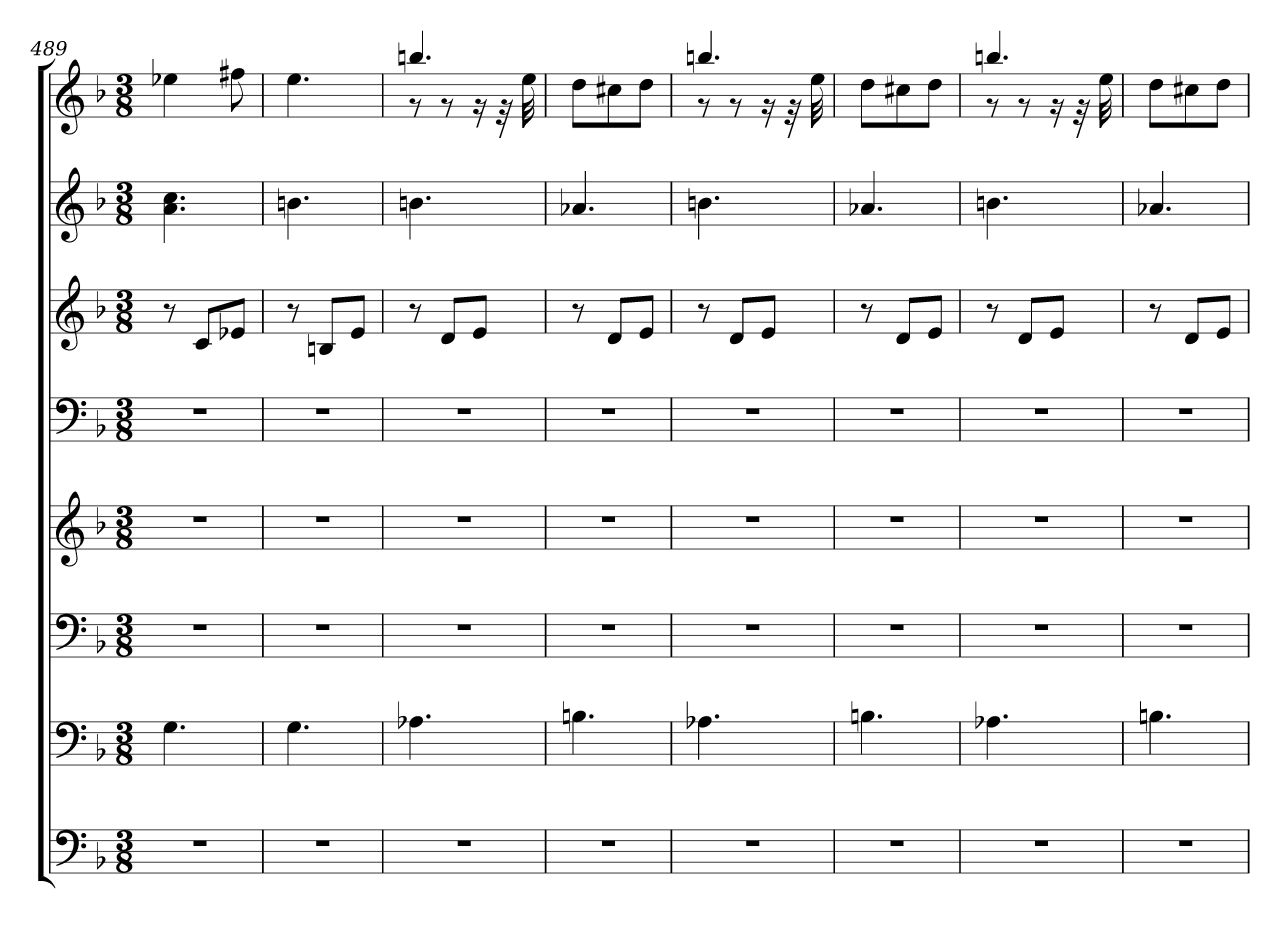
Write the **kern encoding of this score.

**kern	**kern	**kern	**kern	**kern	**kern	**kern	**kern
*part5	*part5	*part4	*part4	*part3	*part3	*part2	*part1
*staff8	*staff7	*staff6	*staff5	*staff4	*staff3	*staff2	*staff1
*clefF4	*clefF4	*clefF4	*clefG2	*clefF4	*clefG2	*clefG2	*clefG2
*k[b-]	*k[b-]	*k[b-]	*k[b-]	*k[b-]	*k[b-]	*k[b-]	*k[b-]
*M3/8	*M3/8	*M3/8	*M3/8	*M3/8	*M3/8	*M3/8	*M3/8
=489	=489	=489	=489	=489	=489	=489	=489
4.r	4.G\	4.r	4.r	4.r	8r	4.a\ 4.cc\	4ee-X\
.	.	.	.	.	8c/L	.	.
.	.	.	.	.	8e-X/J	.	8ff#X\
=490	=490	=490	=490	=490	=490	=490	=490
4.r	4.G\	4.r	4.r	4.r	8r	4.bn\	4.ee\
.	.	.	.	.	8Bn/L	.	.
.	.	.	.	.	8e/J	.	.
=491	=491	=491	=491	=491	=491	=491	=491
*	*	*	*	*	*	*	*MM154
*	*	*	*	*	*	*	*^
4.r	4.A-X\	4.r	4.r	4.r	8r	4.bn\	4.bbn/	8r
.	.	.	.	.	8d/L	.	.	8r
.	.	.	.	.	8e/J	.	.	16r
.	.	.	.	.	.	.	.	32r
.	.	.	.	.	.	.	.	32ee\
*	*	*	*	*	*	*	*v	*v
!!LO:PB:g=z
=492	=492	=492	=492	=492	=492	=492	=492
4.r	4.Bn\	4.r	4.r	4.r	8r	4.a-X/	8dd\L
.	.	.	.	.	8d/L	.	8cc#X\
.	.	.	.	.	8e/J	.	8dd\J
=493	=493	=493	=493	=493	=493	=493	=493
*	*	*	*	*	*	*	*^
4.r	4.A-X\	4.r	4.r	4.r	8r	4.bn\	4.bbn/	8r
.	.	.	.	.	8d/L	.	.	8r
.	.	.	.	.	8e/J	.	.	16r
.	.	.	.	.	.	.	.	32r
.	.	.	.	.	.	.	.	32ee\
*	*	*	*	*	*	*	*v	*v
=494	=494	=494	=494	=494	=494	=494	=494
4.r	4.Bn\	4.r	4.r	4.r	8r	4.a-X/	8dd\L
.	.	.	.	.	8d/L	.	8cc#X\
.	.	.	.	.	8e/J	.	8dd\J
=495	=495	=495	=495	=495	=495	=495	=495
*	*	*	*	*	*	*	*^
4.r	4.A-X\	4.r	4.r	4.r	8r	4.bn\	4.bbn/	8r
.	.	.	.	.	8d/L	.	.	8r
.	.	.	.	.	8e/J	.	.	16r
.	.	.	.	.	.	.	.	32r
.	.	.	.	.	.	.	.	32ee\
*	*	*	*	*	*	*	*v	*v
=496	=496	=496	=496	=496	=496	=496	=496
4.r	4.Bn\	4.r	4.r	4.r	8r	4.a-X/	8dd\L
.	.	.	.	.	8d/L	.	8cc#X\
.	.	.	.	.	8e/J	.	8dd\J
=	=	=	=	=	=	=	=
*-	*-	*-	*-	*-	*-	*-	*-
